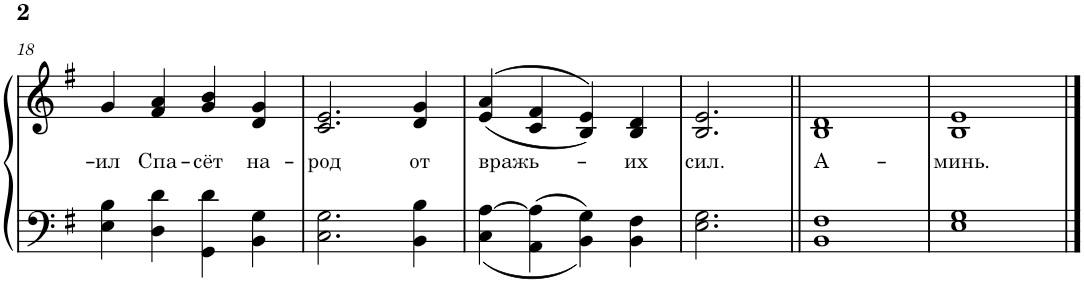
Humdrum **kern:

**kern	**kern	**text
*part1	*part1	*part1
*staff2	*staff1	*staff1
*I"Piano	*	*
*I'Pno.	*	*
!!LO:PB:g=z
*clefF4	*clefG2	*
*k[f#]	*k[f#]	*
*M4/4	*M4/4	*
=18	=18	=18
!	!	!LO:LY:b
4E\ 4B\	4g/	-ил
!	!	!LO:LY:b
4D\ 4d\	4f#/ 4a/	Спа-
!	!	!LO:LY:b
4GG\ 4d\	4g/ 4b/	-сёт
!	!	!LO:LY:b
4BB\ 4G\	4d/ 4g/	на-
=19	=19	=19
!	!	!LO:LY:b
2.C\ 2.G\	2.c/ 2.e/	-род
!	!	!LO:LY:b
4BB\ 4B\	4d/ 4g/	от
=20	=20	=20
!	!	!LO:LY:b
4C\ [4A\	((>4e/ 4a/	вражь-
4AA\ 4A\]	4c/ 4f#/	.
4BB\ 4G\	4B/ 4e/))	.
!	!	!LO:LY:b
4BB\ 4F#\	4B/ 4d/	-их
=21	=21	=21
!	!	!LO:LY:b
2.E\ 2.G\	2.B/ 2.e/	сил.
=22||	=22||	=22||
!	!	!LO:LY:b
1BB 1F#	1B 1d	А-
=23	=23	=23
!	!	!LO:LY:b
1E 1G	1B 1e	-минь.
==	==	==
*-	*-	*-
